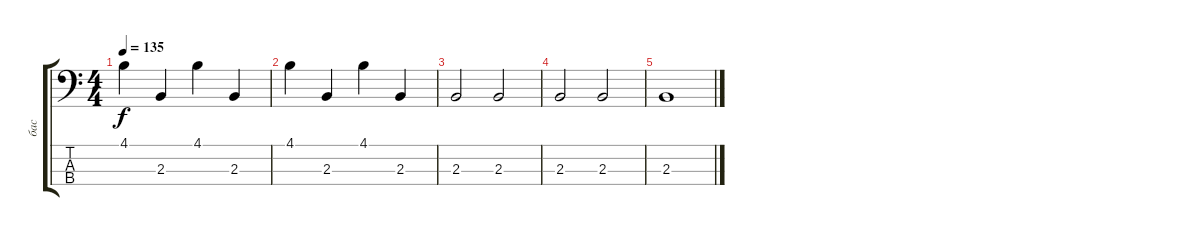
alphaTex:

\track ("бас" "бас") {instrument electricbassfinger}
\staff {score tabs}
\tuning (G2 D2 A1 E1) {hide}
\ts (4 4)
\tempo 135
\clef f4
\ks c
4.1.4{dy f} 2.3.4 4.1.4 2.3.4 |
4.1.4 2.3.4 4.1.4 2.3.4 |
2.3.2 2.3.2 |
2.3.2 2.3.2 |
2.3.1
